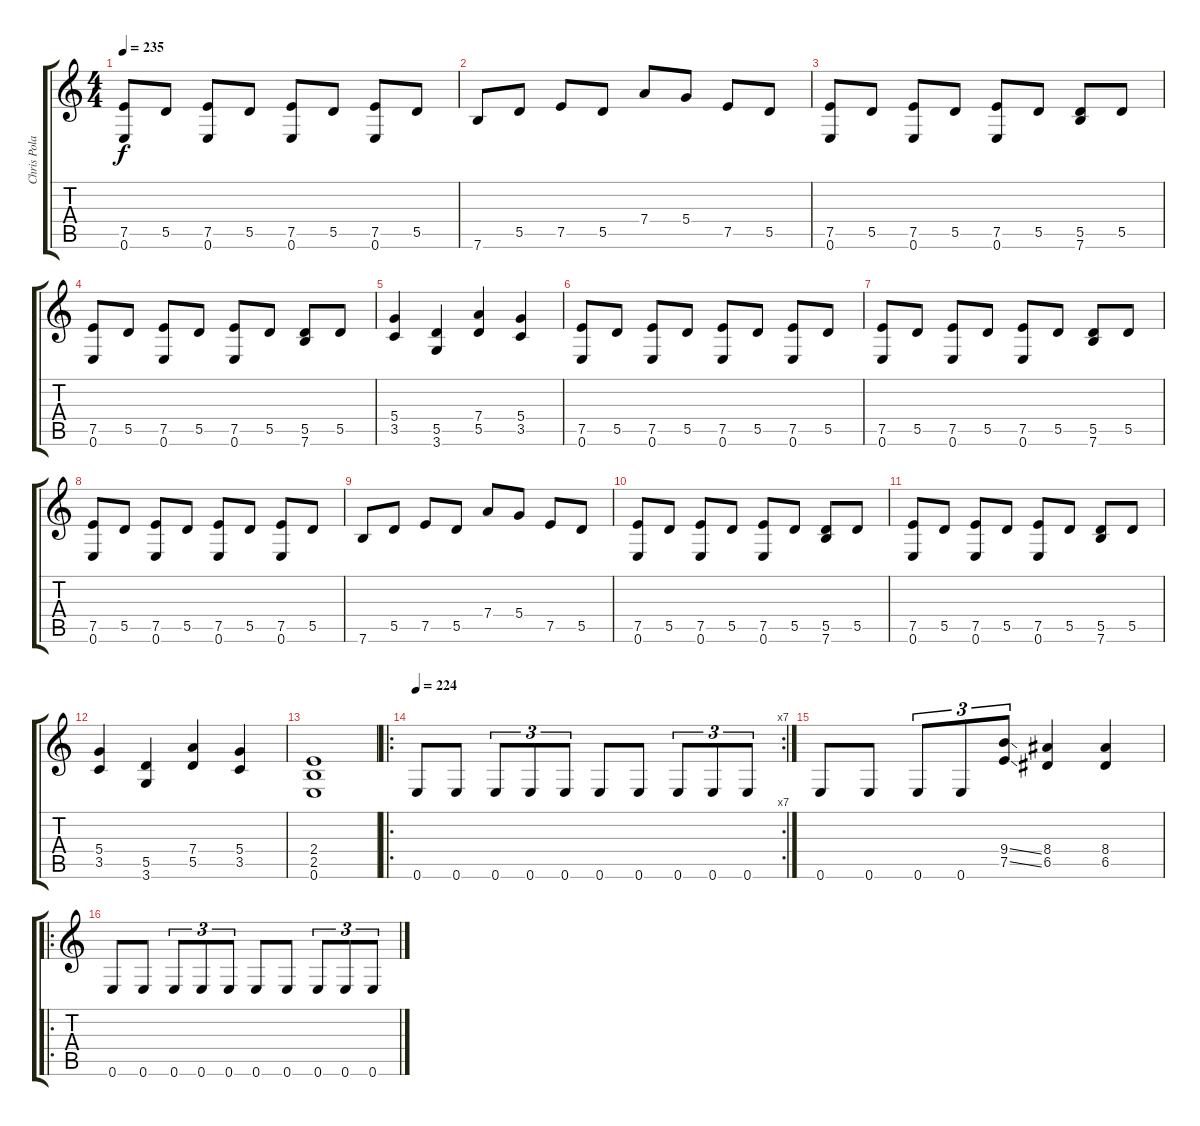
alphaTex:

\track ("Chris Poland (Lead Guitar)" "Chris Pola") {instrument distortionguitar}
\staff {score tabs}
\tuning (E4 B3 G3 D3 A2 E2) {hide}
\ts (4 4)
\tempo 235
\clef g2
\ks c
(7.5 0.6).8{dy f} 5.5.8 (7.5 0.6).8 5.5.8 (7.5 0.6).8 5.5.8 (7.5 0.6).8 5.5.8 |
7.6.8 5.5.8 7.5.8 5.5.8 7.4.8 5.4.8 7.5.8 5.5.8 |
(7.5 0.6).8 5.5.8 (7.5 0.6).8 5.5.8 (7.5 0.6).8 5.5.8 (5.5 7.6).8 5.5.8 |
(7.5 0.6).8 5.5.8 (7.5 0.6).8 5.5.8 (7.5 0.6).8 5.5.8 (5.5 7.6).8 5.5.8 |
(5.4 3.5).4 (5.5 3.6).4 (7.4 5.5).4 (5.4 3.5).4 |
(7.5 0.6).8 5.5.8 (7.5 0.6).8 5.5.8 (7.5 0.6).8 5.5.8 (7.5 0.6).8 5.5.8 |
(7.5 0.6).8 5.5.8 (7.5 0.6).8 5.5.8 (7.5 0.6).8 5.5.8 (5.5 7.6).8 5.5.8 |
(7.5 0.6).8 5.5.8 (7.5 0.6).8 5.5.8 (7.5 0.6).8 5.5.8 (7.5 0.6).8 5.5.8 |
7.6.8 5.5.8 7.5.8 5.5.8 7.4.8 5.4.8 7.5.8 5.5.8 |
(7.5 0.6).8 5.5.8 (7.5 0.6).8 5.5.8 (7.5 0.6).8 5.5.8 (5.5 7.6).8 5.5.8 |
(7.5 0.6).8 5.5.8 (7.5 0.6).8 5.5.8 (7.5 0.6).8 5.5.8 (5.5 7.6).8 5.5.8 |
(5.4 3.5).4 (5.5 3.6).4 (7.4 5.5).4 (5.4 3.5).4 |
(2.4 2.5 0.6).1 |
\ro
\rc 7
\tempo 224
0.6.8 0.6.8 0.6.8{tu (3 2)} 0.6.8{tu (3 2)} 0.6.8{tu (3 2)} 0.6.8 0.6.8 0.6.8{tu (3 2)} 0.6.8{tu (3 2)} 0.6.8{tu (3 2)} |
0.6.8 0.6.8 0.6.8{tu (3 2)} 0.6.8{tu (3 2)} (9.4{ss} 7.5{ss}).8{tu (3 2)} (8.4 6.5).4 (8.4 6.5).4 |
\ro
0.6.8 0.6.8 0.6.8{tu (3 2)} 0.6.8{tu (3 2)} 0.6.8{tu (3 2)} 0.6.8 0.6.8 0.6.8{tu (3 2)} 0.6.8{tu (3 2)} 0.6.8{tu (3 2)}
